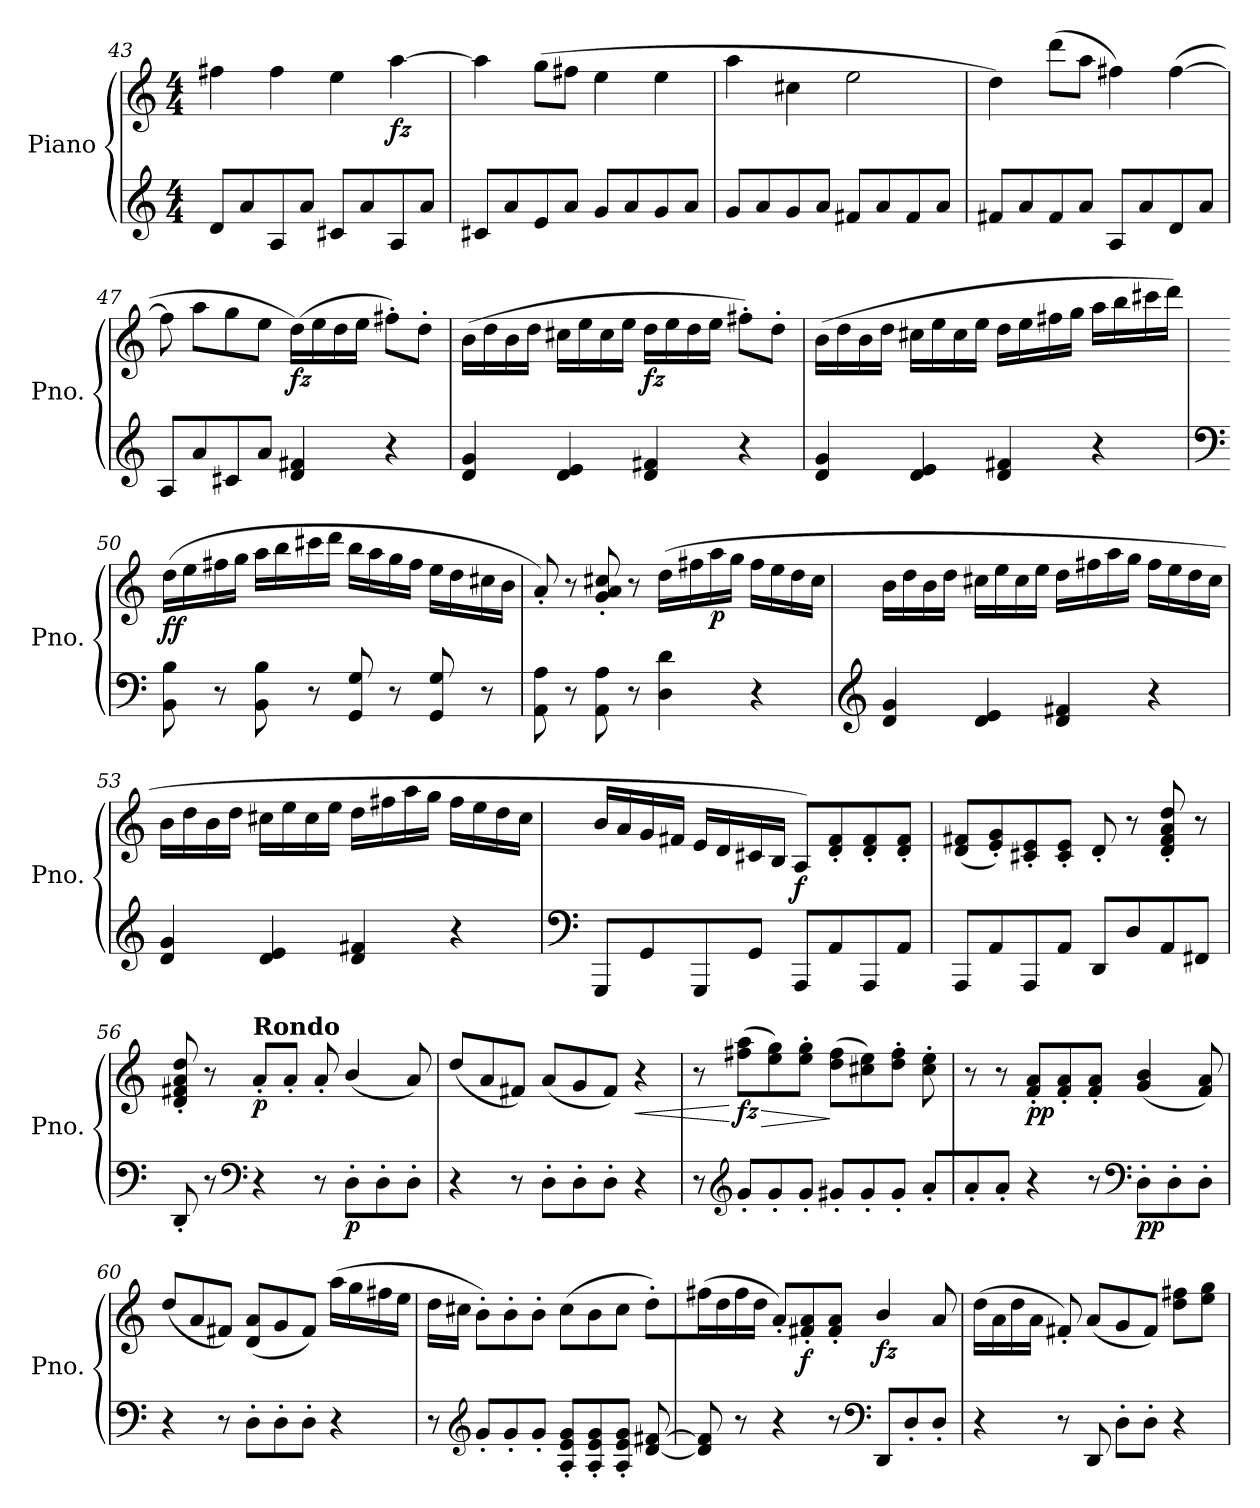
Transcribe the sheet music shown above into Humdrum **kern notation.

**kern	**kern	**dynam
*part1	*part1	*part1
*staff2	*staff1	*staff1/2
*I"Piano	*	*
*I'Pno.	*	*
*clefG2	*clefG2	*
*k[]	*k[]	*
*M4/4	*M4/4	*
=43	=43	=43
8d</L	4ff#X\	.
8a/	.	.
8A/	4ff#\	.
8a/J	.	.
8c#X</L	4ee\	.
8a/	.	.
!	!	!LO:DY:b
8A/	[4aa\	fz
8a/J	.	.
=44	=44	=44
8c#X/L	4aa\]	.
8a/	.	.
8e/	(>8gg\L	.
8a/J	8ff#X\J	.
8g/L	4ee\	.
8a/	.	.
8g/	4ee\	.
8a/J	.	.
!!LO:LB:g=z
=45	=45	=45
8g/L	4aa\	.
8a/	.	.
8g/	4cc#X\	.
8a/J	.	.
8f#X/L	2ee\	.
8a/	.	.
8f#/	.	.
8a/J	.	.
=46	=46	=46
8f#X/L	4dd\)	.
8a/	.	.
8f#/	(>8ddd\L	.
8a/J	8aa\J	.
8A/L	4ff#X\)	.
8a/	.	.
8d/	(>[4ff#\	.
8a/J	.	.
=47	=47	=47
8A/L	8ff#\]	.
8a/	8aa\L	.
8c#X/	8gg\	.
8a/J	8ee\J	.
!	!	!LO:DY:b
4d/< 4f#X/<	(>16dd\LL)	fz
.	16ee\	.
.	16dd\	.
.	16ee\JJ	.
4r	8ff#X'\L)	.
.	8dd'\J	.
!!LO:LB:g=z
=48	=48	=48
4d/< 4g/<	(>16b\LL	.
.	16dd\	.
.	16b\	.
.	16dd\JJ	.
4d/ 4e/	16cc#X\LL	.
.	16ee\	.
.	16cc#\	.
.	16ee\JJ	.
!	!	!LO:DY:b
4d/ 4f#X/	16dd\LL	fz
.	16ee\	.
.	16dd\	.
.	16ee\JJ	.
4r	8ff#X'\L)	.
.	8dd'\J	.
=49	=49	=49
4d/ 4g/	(>16b\LL	.
.	16dd\	.
.	16b\	.
.	16dd\JJ	.
4d/ 4e/	16cc#X\LL	.
.	16ee\	.
.	16cc#\	.
.	16ee\JJ	.
4d/ 4f#X/	16dd\LL	.
.	16ee\	.
.	16ff#X\	.
.	16gg\JJ	.
4r	16aa\LL	.
.	16bb\	.
.	16ccc#X\	.
.	16ddd\JJ)	.
!!LO:PB:g=z
=50	=50	=50
*clefF4	*	*
!	!	!LO:DY:b
8BB\ 8B\	(>16dd\LL	ff
.	16ee\	.
8r	16ff#X\	.
.	16gg\JJ	.
8BB\ 8B\	16aa\LL	.
.	16bb\	.
8r	16ccc#X\	.
.	16ddd\JJ	.
8GG/ 8G/	16bb\LL	.
.	16aa\	.
8r	16gg\	.
.	16ff#\JJ	.
8GG/ 8G/	16ee\LL	.
.	16dd\	.
8r	16cc#X\	.
.	16b\JJ	.
=51	=51	=51
8AA\ 8A\	8a'/)	.
8r	8r	.
8AA\ 8A\	8g/' 8a/' 8cc#X/'	.
8r	8r	.
4D\ 4d\	(>16dd\LL	.
.	16ff#X\	.
!	!	!LO:DY:b
.	16aa\	p
.	16gg\JJ	.
4r	16ff#\LL	.
.	16ee\	.
.	16dd\	.
.	16cc#\JJ	.
!!LO:LB:g=z
=52	=52	=52
*clefG2	*	*
4d/ 4g/	16b\LL	.
.	16dd\	.
.	16b\	.
.	16dd\JJ	.
4d/ 4e/	16cc#X\LL	.
.	16ee\	.
.	16cc#\	.
.	16ee\JJ	.
4d/ 4f#X/	16dd\LL	.
.	16ff#X\	.
.	16aa\	.
.	16gg\JJ	.
4r	16ff#\LL	.
.	16ee\	.
.	16dd\	.
.	16cc#\JJ	.
=53	=53	=53
4d/ 4g/	16b\LL	.
.	16dd\	.
.	16b\	.
.	16dd\JJ	.
4d/ 4e/	16cc#X\LL	.
.	16ee\	.
.	16cc#\	.
.	16ee\JJ	.
4d/ 4f#X/	16dd\LL	.
.	16ff#X\	.
.	16aa\	.
.	16gg\JJ	.
4r	16ff#\LL	.
.	16ee\	.
.	16dd\	.
.	16cc#\JJ	.
!!LO:LB:g=z
=54	=54	=54
*clefF4	*	*
8GGG/L	16b/LL	.
.	16a/	.
8GG/	16g/	.
.	16f#X/JJ	.
8GGG/	16e/LL	.
.	16d/	.
8GG/J	16c#X/	.
.	16B/JJ	.
!	!	!LO:DY:b
8AAA/L	8A/L)	f
8AA/	8d/' 8f#/'	.
8AAA/	8d/' 8f#/'	.
8AA/J	8d/' 8f#/'J	.
=55	=55	=55
8AAA/L	(<8d/ 8f#X/L	.
8AA/	8e/' 8g/')	.
8AAA/	8c#X/' 8e/'	.
8AA/J	8c#/' 8e/'J	.
8DD/L	8d'/	.
8D/	8r	.
8AA/	8d/' 8f#/' 8a/' 8dd/'	.
8FF#X/J	8r	.
=56	=56	=56
8DD'/	8d/' 8f#X/' 8a/' 8dd/'	.
8r	8r	.
*clefF4	*	*
!	!LO:TX:a:B:t=Rondo	!
!	!	!LO:DY:b
4r	8a'/L	p
.	8a'/J	.
8r	8a'/	.
!	!	!LO:DY:b=2
8D<'\L	(<4b/	p
8D<'\	.	.
8D<'\J	8a/)	.
!!LO:LB:g=z
=57	=57	=57
4r	(<8dd/L	.
.	8a/	.
8r	8f#X/J)	.
8D'\L	(<8a/L	.
8D'\	8g/	.
8D'\J	8f#/J)	.
!	!	!LO:HP:b
4r	4r	<
=58	=58	=58
8r	8r	.
*clefG2	*	*
!	!	!LO:HP:n=1:b
!	!	!LO:DY:n=1:b
8g<'/L	(>8ff#X\ 8aa\L	[ > fz
8g<'/	8ee\ 8gg\)	.
8g<'/J	8ee\' 8gg\'J	.
8g#X<'/L	(>8dd\ 8ff#\L	]
8g#<'/	8cc#X\ 8ee\)	.
8g#<'/J	8dd\' 8ff#\'J	.
8a<'/L	8cc#\' 8ee\'	.
=59	=59	=59
8a<'/	8r	.
8a<'/J	8r	.
!	!	!LO:DY:b
4r	8f/' 8a/'L	pp
.	8f/' 8a/'	.
8r	8f/' 8a/'J	.
*clefF4	*	*
!	!	!LO:DY:b=2
8D'\L	(<4g/ 4b/	pp
8D'\	.	.
8D'\J	8f/ 8a/)	.
=60	=60	=60
4r	(<8dd/L	.
.	8a/	.
8r	8f#X/J)	.
8D'\L	(<8d/ 8a/L	.
8D'\	8g/	.
8D'\J	8f#/J)	.
4r	(>16aa\LL	.
.	16gg\	.
.	16ff#X\	.
.	16ee\JJ	.
!!LO:LB:g=z
=61	=61	=61
8r	16dd\LL	.
.	16cc#X\JJ	.
*clefG2	*	*
8g<'/L	8b'\L)	.
8g<'/	8b'\	.
8g<'/J	8b'\J	.
8A/' 8e/' 8g/'L	((>8cc#\L	.
8A/' 8e/' 8g/'	8b\	.
8A/' 8e/' 8g/'J	8cc#\J	.
[8d/ [8f#X/	8dd'\L)	.
=62	=62	=62
8d/] 8f#/]	(>16ff#X\L	.
.	16dd\	.
8r	16ff#\	.
.	16dd\JJ	.
4r	8a'/L)	.
!	!	!LO:DY:b
.	8f#X/' 8a/'	f
8r	8f#/' 8a/'J	.
*clefF4	*	*
!	!	!LO:DY:b
8DD/L	4b/	fz
8D<'/	.	.
8D<'/J	8a/	.
=63	=63	=63
4r	(<16dd\LL	.
.	16a\	.
.	16dd\	.
.	16a\JJ	.
8r	8f#X'/)	.
8DD/	(<8a/L	.
8D<'\L	8g/	.
8D<'\J	8f#/J)	.
4r	8dd\ 8ff#X\L	.
.	8ee\ 8gg\J	.
=	=	=
*-	*-	*-
